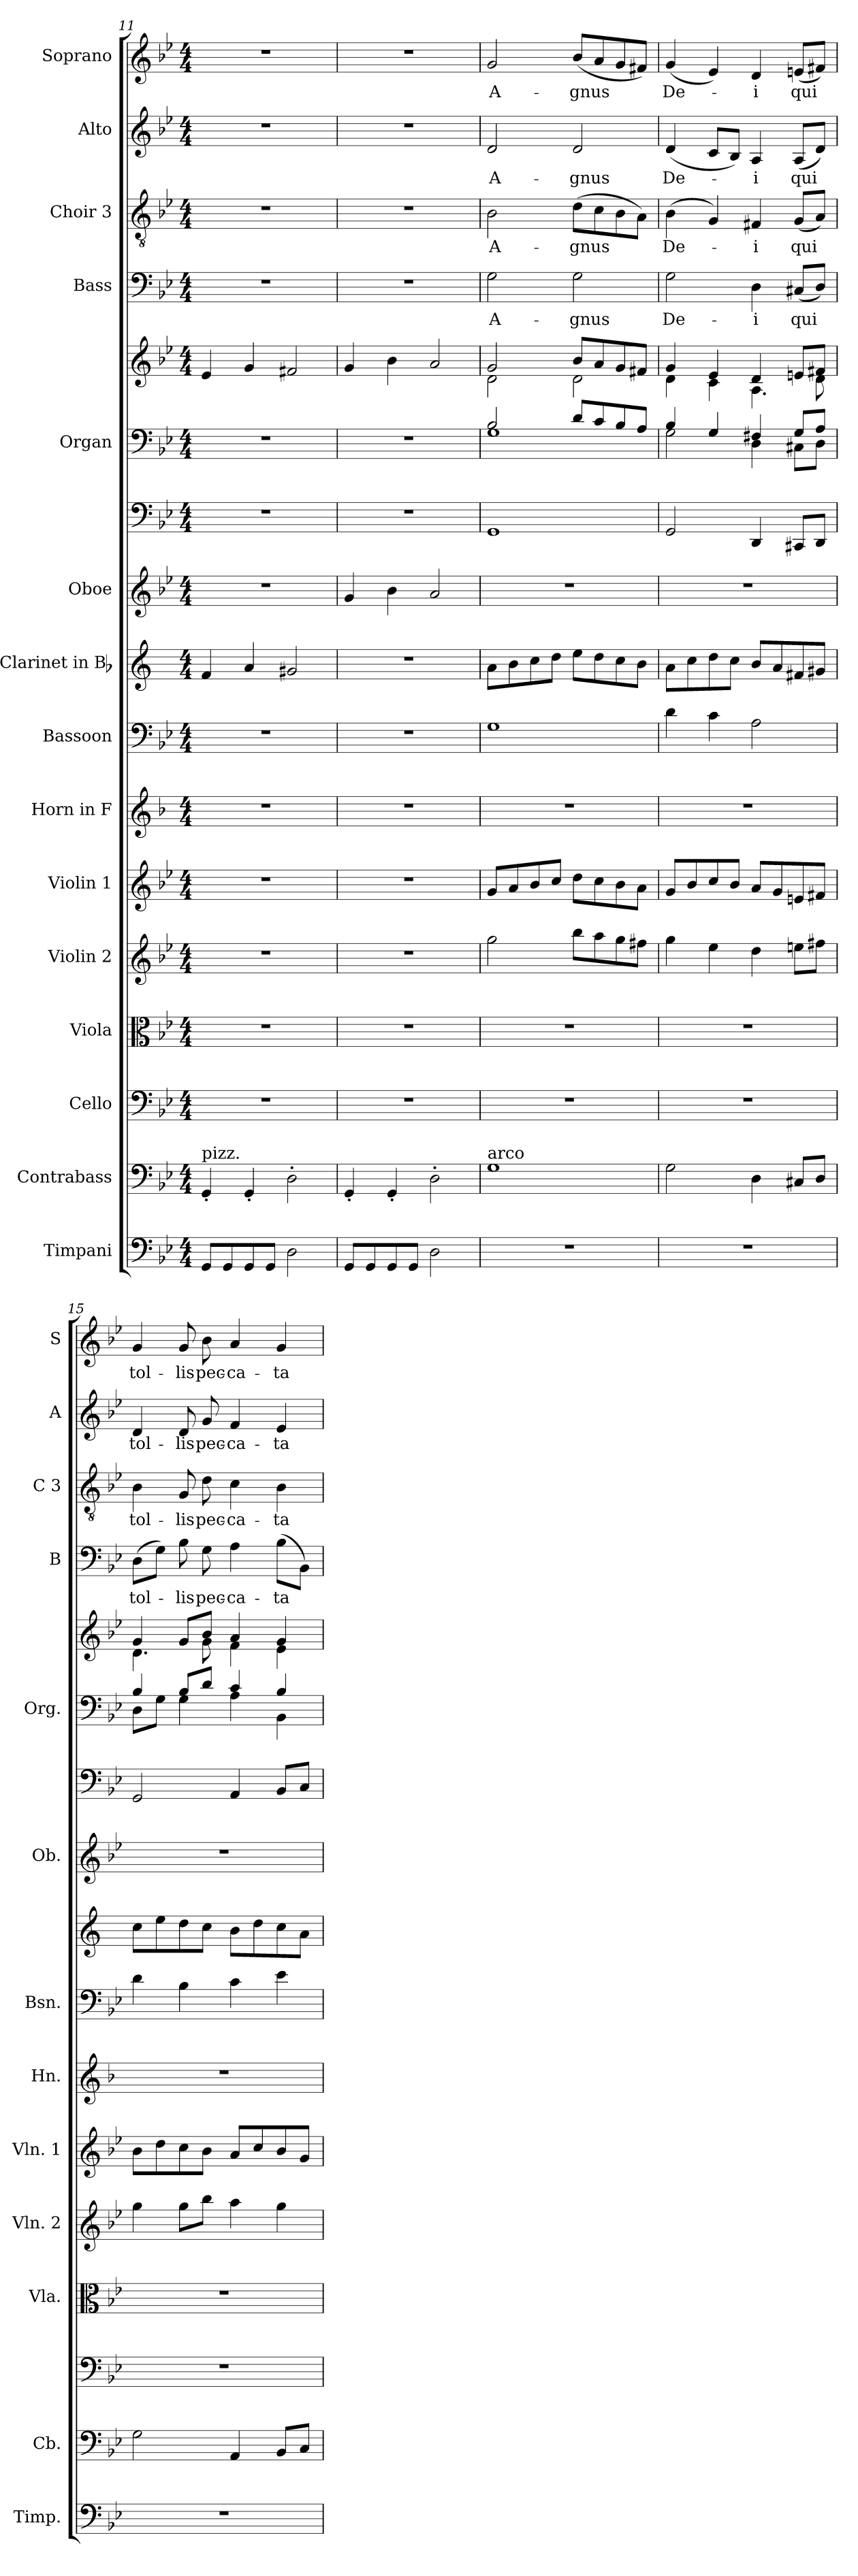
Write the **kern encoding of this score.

**kern	**kern	**kern	**kern	**kern	**kern	**kern	**kern	**kern	**kern	**kern	**kern	**kern	**kern	**text	**kern	**text	**kern	**text	**kern	**text
*part16	*part15	*part14	*part13	*part12	*part11	*part10	*part9	*part8	*part7	*part6	*part5	*part5	*part4	*part4	*part3	*part3	*part2	*part2	*part1	*part1
*staff17	*staff16	*staff15	*staff14	*staff13	*staff12	*staff11	*staff10	*staff9	*staff8	*staff7	*staff6	*staff5	*staff4	*staff4	*staff3	*staff3	*staff2	*staff2	*staff1	*staff1
*I"Timpani	*I"Contrabass	*I"Cello	*I"Viola	*I"Violin 2	*I"Violin 1	*I"Horn in F	*I"Bassoon	*I"Clarinet in Bb	*I"Oboe	*	*I"Organ	*	*I"Bass	*	*I"Choir 3	*	*I"Alto	*	*I"Soprano	*
*I'Timp.	*I'Cb.	*	*I'Vla.	*I'Vln. 2	*I'Vln. 1	*I'Hn.	*I'Bsn.	*	*I'Ob.	*	*I'Org.	*	*I'B	*	*I'C 3	*	*I'A	*	*I'S	*
*clefF4	*clefF4	*clefF4	*clefC3	*clefG2	*clefG2	*clefG2	*clefF4	*clefG2	*clefG2	*clefF4	*clefF4	*clefG2	*clefF4	*	*clefGv2	*	*clefG2	*	*clefG2	*
*	*ITrd7c12	*	*	*	*	*ITrd4c7	*	*ITrd1c2	*	*	*	*	*	*	*	*	*	*	*	*
*k[b-e-]	*k[b-e-]	*k[b-e-]	*k[b-e-]	*k[b-e-]	*k[b-e-]	*k[b-e-]	*k[b-e-]	*k[b-e-]	*k[b-e-]	*k[b-e-]	*k[b-e-]	*k[b-e-]	*k[b-e-]	*	*k[b-e-]	*	*k[b-e-]	*	*k[b-e-]	*
*g:	*g:	*g:	*g:	*g:	*g:	*g:	*g:	*g:	*g:	*g:	*g:	*g:	*g:	*	*g:	*	*g:	*	*g:	*
*M4/4	*M4/4	*M4/4	*M4/4	*M4/4	*M4/4	*M4/4	*M4/4	*M4/4	*M4/4	*M4/4	*M4/4	*M4/4	*M4/4	*	*M4/4	*	*M4/4	*	*M4/4	*
=11	=11	=11	=11	=11	=11	=11	=11	=11	=11	=11	=11	=11	=11	=11	=11	=11	=11	=11	=11	=11
!	!LO:TX:a:t=pizz.	!	!	!	!	!	!	!	!	!	!	!	!	!	!	!	!	!	!	!
8GG/L	4GGG'</	1r	1r	1r	1r	1r	1r	4e-/	1r	1r	1r	4e-/	1r	.	1r	.	1r	.	1r	.
8GG/	.	.	.	.	.	.	.	.	.	.	.	.	.	.	.	.	.	.	.	.
8GG/	4GGG'</	.	.	.	.	.	.	4g/	.	.	.	4g/	.	.	.	.	.	.	.	.
8GG/J	.	.	.	.	.	.	.	.	.	.	.	.	.	.	.	.	.	.	.	.
2D\	2DD'>\	.	.	.	.	.	.	2f#X/	.	.	.	2f#X/	.	.	.	.	.	.	.	.
=12	=12	=12	=12	=12	=12	=12	=12	=12	=12	=12	=12	=12	=12	=12	=12	=12	=12	=12	=12	=12
8GG/L	4GGG'</	1r	1r	1r	1r	1r	1r	1r	4g/	1r	1r	4g/	1r	.	1r	.	1r	.	1r	.
8GG/	.	.	.	.	.	.	.	.	.	.	.	.	.	.	.	.	.	.	.	.
8GG/	4GGG'</	.	.	.	.	.	.	.	4b-\	.	.	4b-\	.	.	.	.	.	.	.	.
8GG/J	.	.	.	.	.	.	.	.	.	.	.	.	.	.	.	.	.	.	.	.
2D\	2DD'>\	.	.	.	.	.	.	.	2a/	.	.	2a/	.	.	.	.	.	.	.	.
=13	=13	=13	=13	=13	=13	=13	=13	=13	=13	=13	=13	=13	=13	=13	=13	=13	=13	=13	=13	=13
*	*	*	*	*	*	*	*	*	*	*	*^	*^	*	*	*	*	*	*	*	*
!	!LO:TX:a:t=arco	!	!	!	!	!	!	!	!	!	!	!	!	!	!	!	!	!	!	!	!	!
!	!	!	!	!	!	!	!	!	!	!	!	!	!	!	!	!LO:LY:b	!	!LO:LY:b	!	!LO:LY:b	!	!LO:LY:b
1r	1GG	1r	1r	2gg\	8g/L	1r	1G	8g\L	1r	1GG	2B-/	1G	2g/	2d\	2G\	A-	2B-\	A-	2d/	A-	2g/	A-
.	.	.	.	.	8a/	.	.	8a\	.	.	.	.	.	.	.	.	.	.	.	.	.	.
.	.	.	.	.	8b-/	.	.	8b-\	.	.	.	.	.	.	.	.	.	.	.	.	.	.
.	.	.	.	.	8cc/J	.	.	8cc\J	.	.	.	.	.	.	.	.	.	.	.	.	.	.
!	!	!	!	!	!	!	!	!	!	!	!	!	!	!	!	!LO:LY:b	!	!LO:LY:b	!	!LO:LY:b	!	!LO:LY:b
.	.	.	.	8bb-\L	8dd\L	.	.	8dd\L	.	.	8d/L	.	8b-/L	2d\	2G\	-gnus	(>8d\L	-gnus	2d/	-gnus	(<8b-/L	-gnus
.	.	.	.	8aa\	8cc\	.	.	8cc\	.	.	8c/	.	8a/	.	.	.	8c\	.	.	.	8a/	.
.	.	.	.	8gg\	8b-\	.	.	8b-\	.	.	8B-/	.	8g/	.	.	.	8B-\	.	.	.	8g/	.
.	.	.	.	8ff#X\J	8a\J	.	.	8a\J	.	.	8A/J	.	8f#X/J	.	.	.	8A\J)	.	.	.	8f#X/J)	.
=14	=14	=14	=14	=14	=14	=14	=14	=14	=14	=14	=14	=14	=14	=14	=14	=14	=14	=14	=14	=14	=14	=14
!	!	!	!	!	!	!	!	!	!	!	!	!	!	!	!	!LO:LY:b	!	!LO:LY:b	!	!LO:LY:b	!	!LO:LY:b
1r	2GG\	1r	1r	4gg\	8g/L	1r	4d\	8g\L	1r	2GG/	4B-/	2G\	4g/	4d\	2G\	De-	(>4B-\	De-	(<4d/	De-	(<4g/	De-
.	.	.	.	.	8b-/	.	.	8b-\	.	.	.	.	.	.	.	.	.	.	.	.	.	.
.	.	.	.	4ee-\	8cc/	.	4c\	8cc\	.	.	4G/	.	4e-/	4c\	.	.	4G/)	.	8c/L	.	4e-/)	.
.	.	.	.	.	8b-/J	.	.	8b-\J	.	.	.	.	.	.	.	.	.	.	8B-/J)	.	.	.
!	!	!	!	!	!	!	!	!	!	!	!	!	!	!	!	!LO:LY:b	!	!LO:LY:b	!	!LO:LY:b	!	!LO:LY:b
.	4DD\	.	.	4dd\	8a/L	.	2A\	8a/L	.	4DD/	4F#X/	4D\	4d/	4.A\	4D\	-i	4F#X/	-i	4A/	-i	4d/	-i
.	.	.	.	.	8g/	.	.	8g/	.	.	.	.	.	.	.	.	.	.	.	.	.	.
!	!	!	!	!	!	!	!	!	!	!	!	!	!	!	!	!LO:LY:b	!	!LO:LY:b	!	!LO:LY:b	!	!LO:LY:b
.	8CC#X/L	.	.	8een\L	8en/	.	.	8en/	.	8CC#X/L	8G/L	8C#X\L	8en/L	.	(<8C#X/L	qui	(<8G/L	qui	(<8A/L	qui	(<8en/L	qui
.	8DD/J	.	.	8ff#X\J	8f#X/J	.	.	8f#X/J	.	8DD/J	8A/J	8D\J	8f#X/J	8d\	8D/J)	.	8A/J)	.	8d/J)	.	8f#X/J)	.
=15	=15	=15	=15	=15	=15	=15	=15	=15	=15	=15	=15	=15	=15	=15	=15	=15	=15	=15	=15	=15	=15	=15
!	!	!	!	!	!	!	!	!	!	!	!	!	!	!	!	!LO:LY:b	!	!LO:LY:b	!	!LO:LY:b	!	!LO:LY:b
1r	2GG\	1r	1r	4gg\	8b-\L	1r	4d\	8b-\L	1r	2GG/	4B-/	8D\L	4g/	4.d\	(>8D\L	tol-	4B-\	tol-	4d/	tol-	4g/	tol-
.	.	.	.	.	8dd\	.	.	8dd\	.	.	.	8G\J	.	.	8G\J)	.	.	.	.	.	.	.
!	!	!	!	!	!	!	!	!	!	!	!	!	!	!	!	!LO:LY:b	!	!LO:LY:b	!	!LO:LY:b	!	!LO:LY:b
.	.	.	.	8gg\L	8cc\	.	4B-\	8cc\	.	.	8B-/L	4G\	8g/L	.	8B-\	-lis	8G/	-lis	8d/	-lis	8g/	-lis
!	!	!	!	!	!	!	!	!	!	!	!	!	!	!	!	!LO:LY:b	!	!LO:LY:b	!	!LO:LY:b	!	!LO:LY:b
.	.	.	.	8bb-\J	8b-\J	.	.	8b-\J	.	.	8d/J	.	8b-/J	8g\	8G\	pec-	8d\	pec-	8g/	pec-	8b-\	pec-
!	!	!	!	!	!	!	!	!	!	!	!	!	!	!	!	!LO:LY:b	!	!LO:LY:b	!	!LO:LY:b	!	!LO:LY:b
.	4AAA/	.	.	4aa\	8a/L	.	4c\	8a\L	.	4AA/	4c/	4A\	4a/	4f\	4A\	-ca-	4c\	-ca-	4f/	-ca-	4a/	-ca-
.	.	.	.	.	8cc/	.	.	8cc\	.	.	.	.	.	.	.	.	.	.	.	.	.	.
!	!	!	!	!	!	!	!	!	!	!	!	!	!	!	!	!LO:LY:b	!	!LO:LY:b	!	!LO:LY:b	!	!LO:LY:b
.	8BBB-/L	.	.	4gg\	8b-/	.	4e-\	8b-\	.	8BB-/L	4B-/	4BB-\	4g/	4e-\	(>8B-\L	-ta	4B-\	-ta	4e-/	-ta	4g/	-ta
.	8CC/J	.	.	.	8g/J	.	.	8g\J	.	8C/J	.	.	.	.	8BB-\J)	.	.	.	.	.	.	.
*	*	*	*	*	*	*	*	*	*	*	*v	*v	*	*	*	*	*	*	*	*	*	*
*	*	*	*	*	*	*	*	*	*	*	*	*v	*v	*	*	*	*	*	*	*	*
=	=	=	=	=	=	=	=	=	=	=	=	=	=	=	=	=	=	=	=	=
*-	*-	*-	*-	*-	*-	*-	*-	*-	*-	*-	*-	*-	*-	*-	*-	*-	*-	*-	*-	*-
